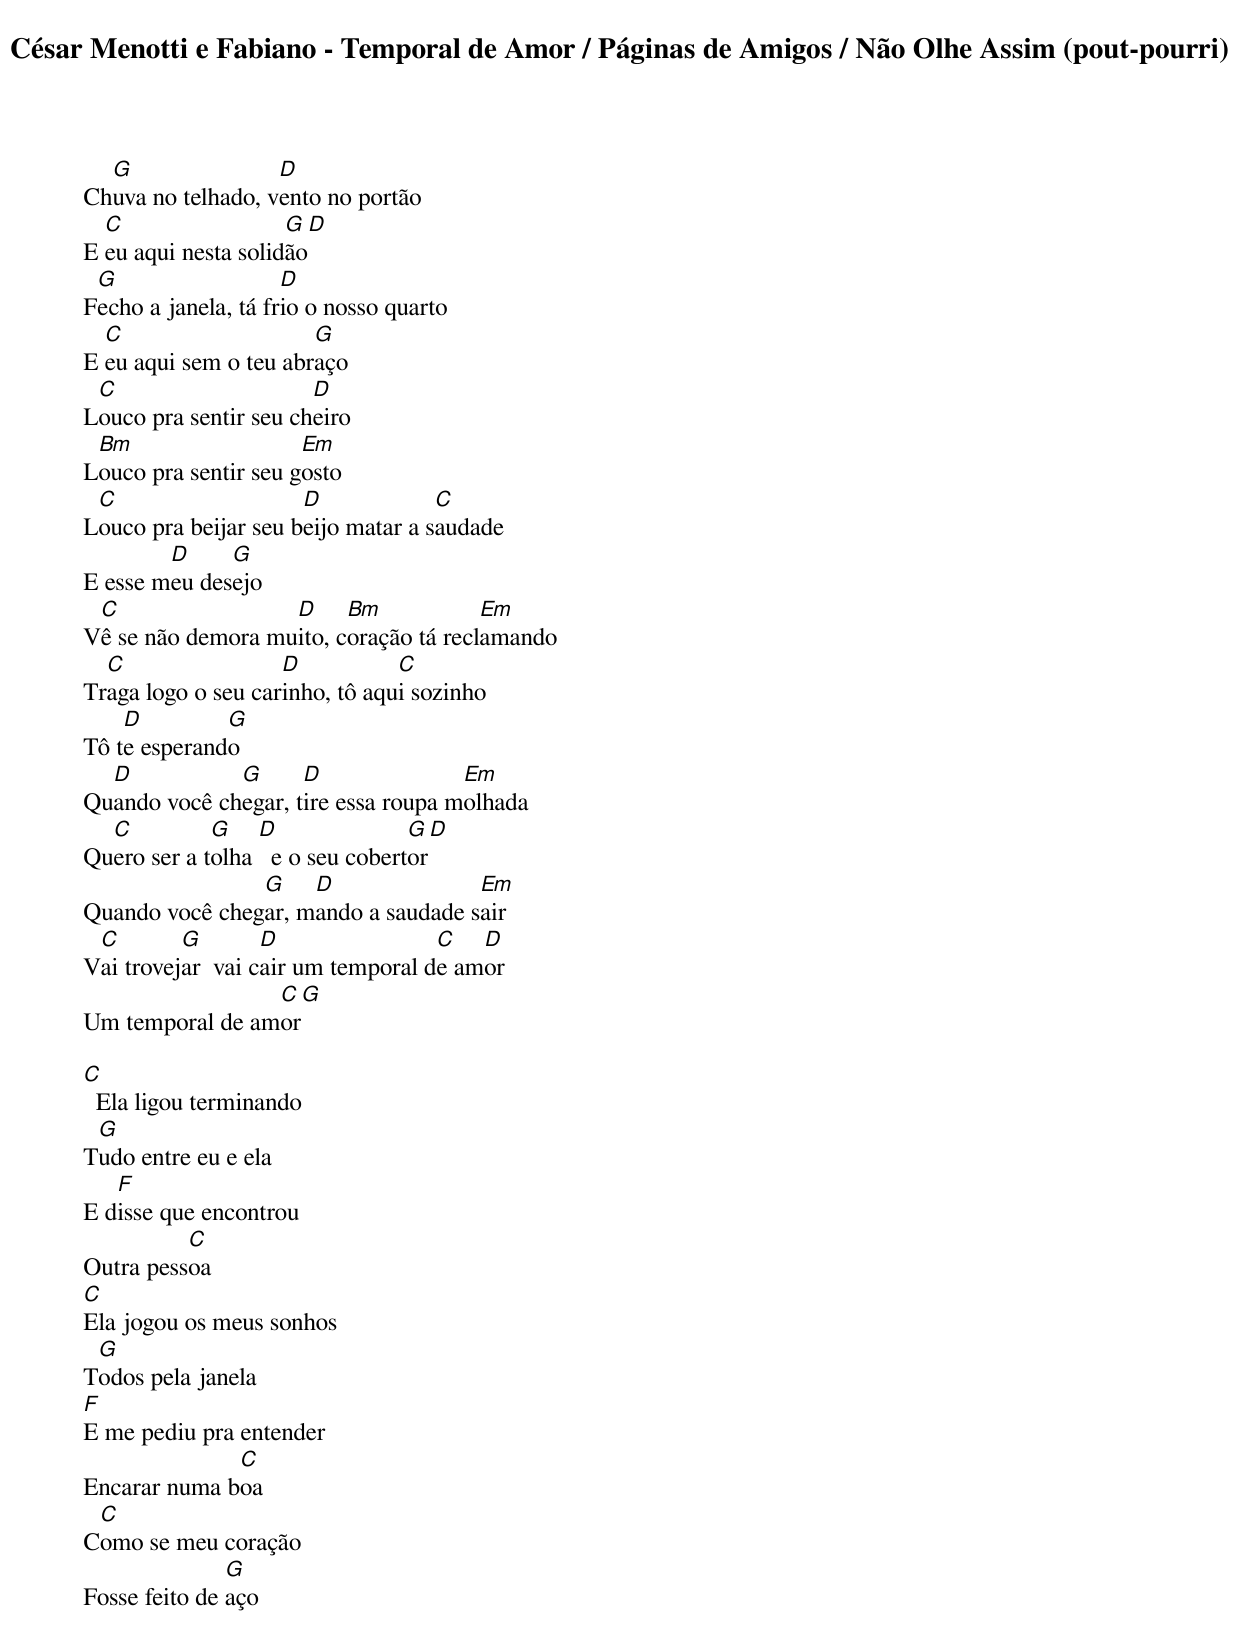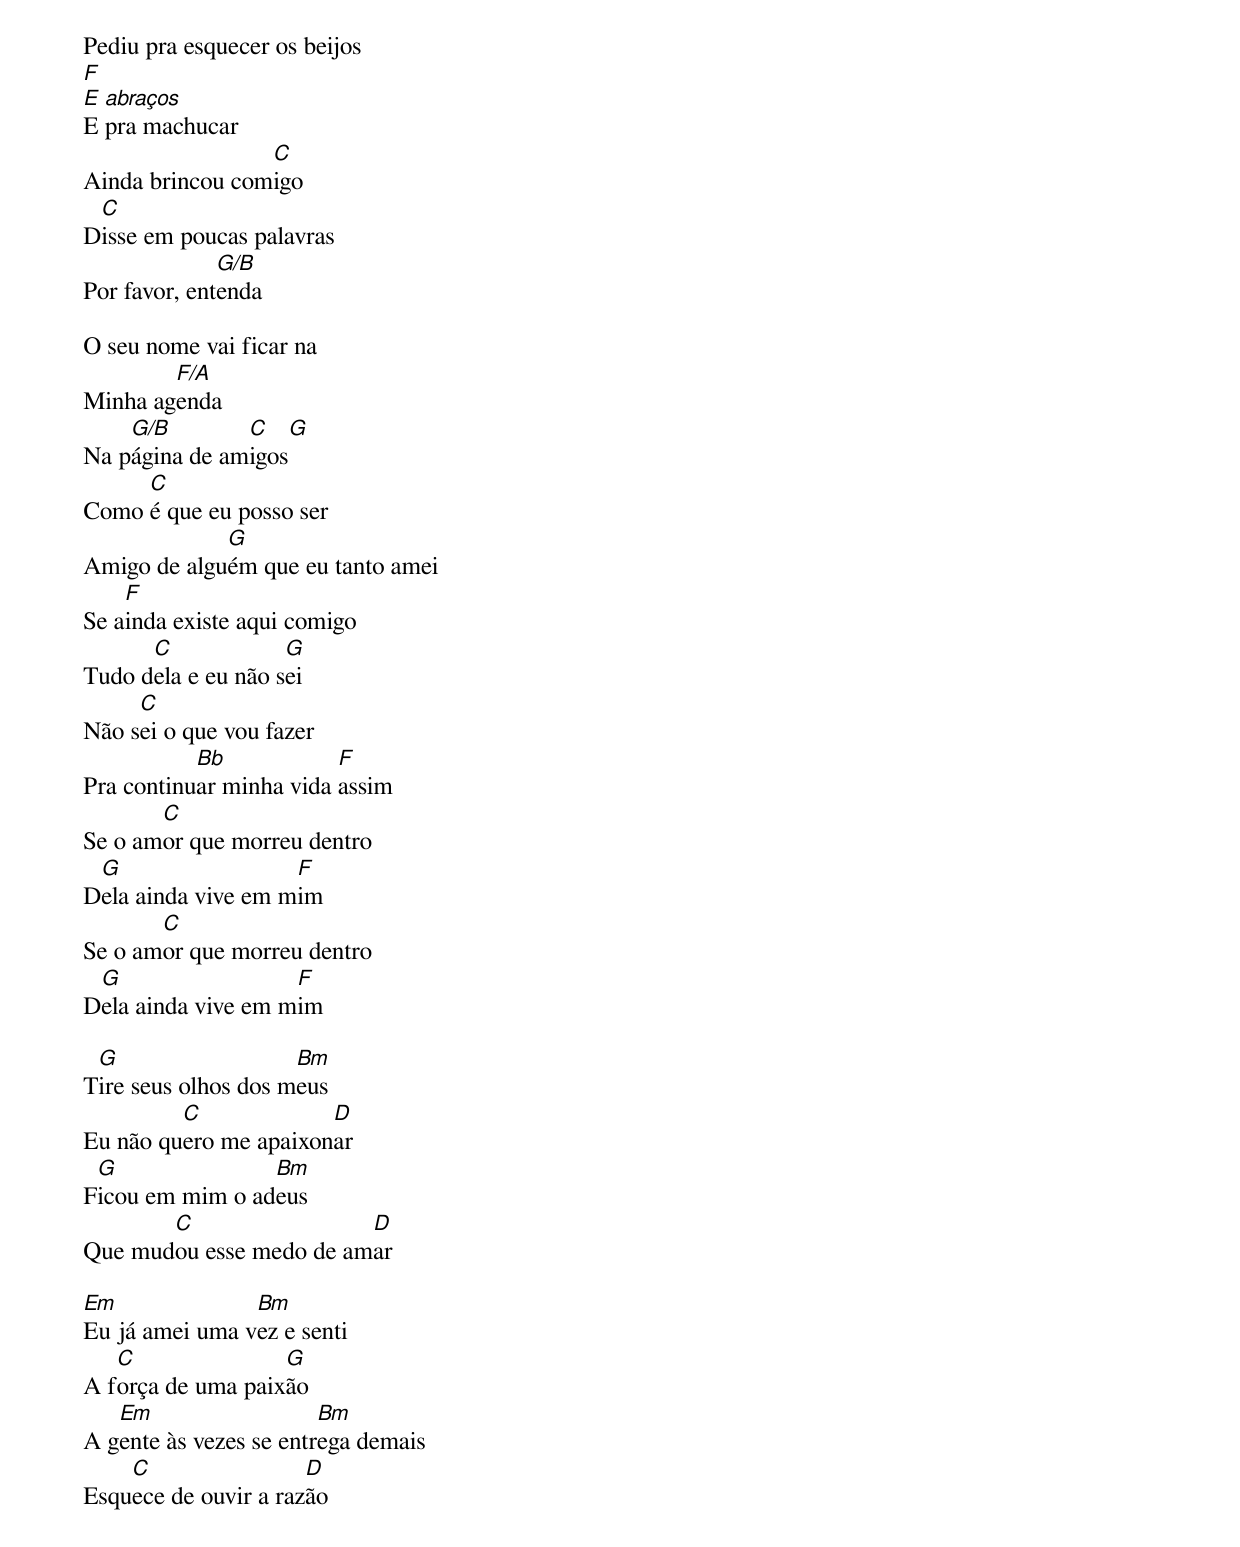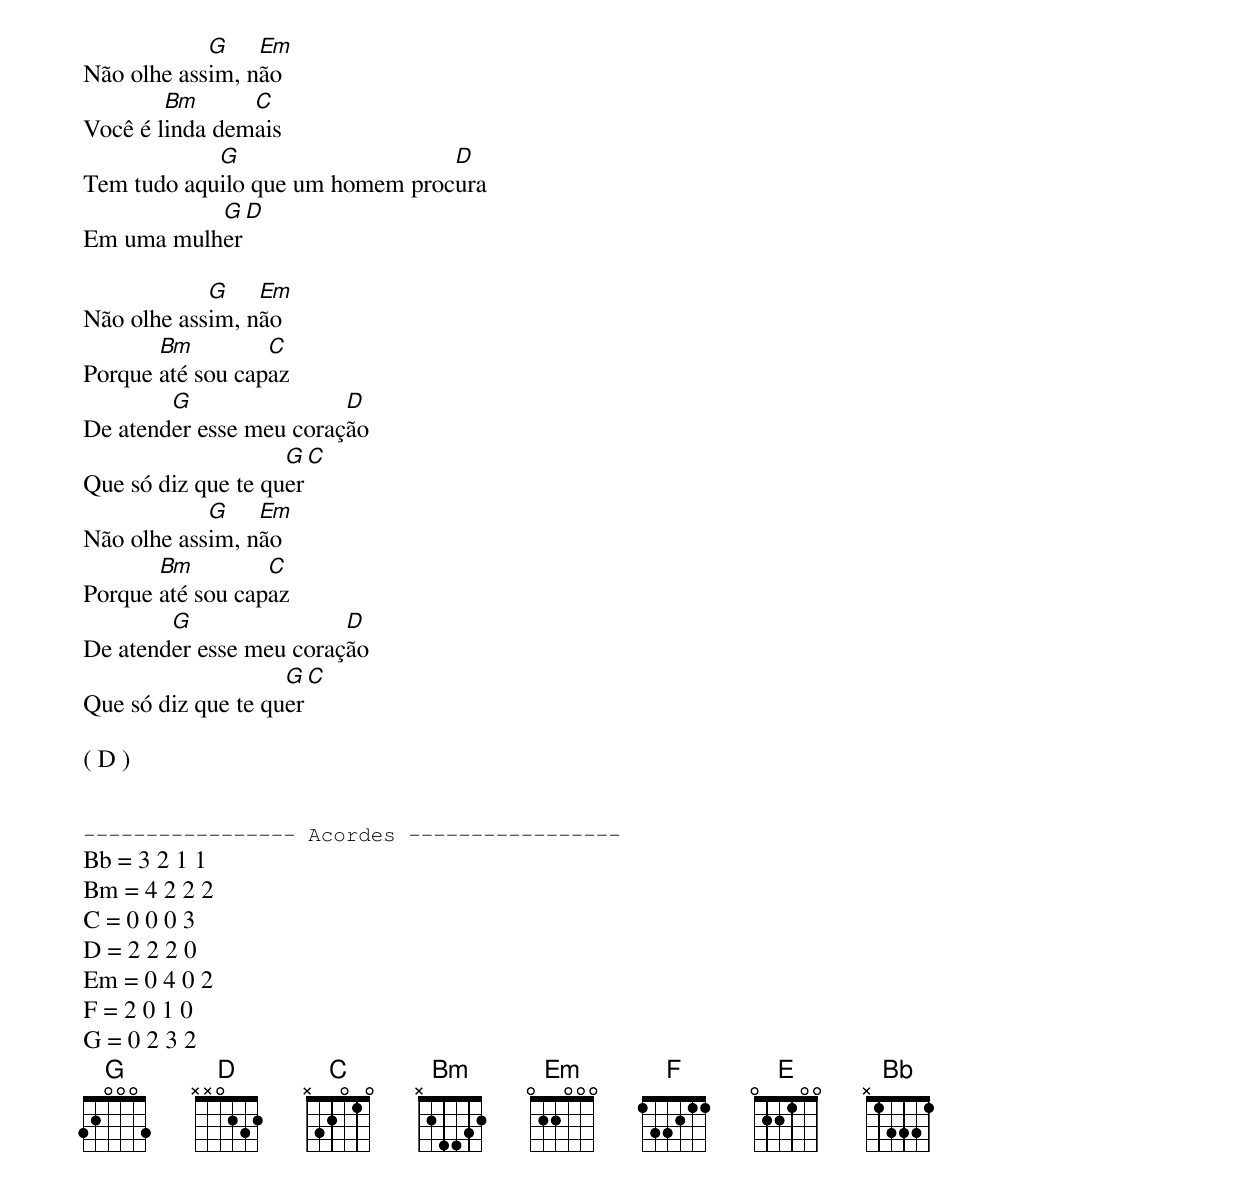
César Menotti e Fabiano - Temporal de Amor / Páginas de Amigos / Não Olhe Assim (pout-pourri)

  G                D
Chuva no telhado, vento no portão
  C                  G  D
E eu aqui nesta solidão
 G                   D
Fecho a janela, tá frio o nosso quarto
  C                    G
E eu aqui sem o teu abraço
 C                     D
Louco pra sentir seu cheiro
 Bm                   Em
Louco pra sentir seu gosto
 C                    D             C
Louco pra beijar seu beijo matar a saudade
        D     G
E esse meu desejo
 C                 D     Bm            Em
Vê se não demora muito, coração tá reclamando
  C                 D           C
Traga logo o seu carinho, tô aqui sozinho
    D         G
Tô te esperando
  D           G      D               Em
Quando você chegar, tire essa roupa molhada
  C          G    D               G   D
Quero ser a tolha   e o seu cobertor
                G    D               Em
Quando você chegar, mando a saudade sair
 C        G        D                C   D
Vai trovejar  vai cair um temporal de amor
                 C  G
Um temporal de amor

C
  Ela ligou terminando
 G
Tudo entre eu e ela
   F
E disse que encontrou
          C
Outra pessoa
C
Ela jogou os meus sonhos
 G
Todos pela janela
F
E me pediu pra entender
              C
Encarar numa boa
 C
Como se meu coração
               G
Fosse feito de aço

Pediu pra esquecer os beijos
       F
E abraços
E pra machucar
                 C
Ainda brincou comigo
 C
Disse em poucas palavras
              G/B
Por favor, entenda

O seu nome vai ficar na
        F/A
Minha agenda
    G/B        C    G
Na página de amigos
     C
Como é que eu posso ser
             G
Amigo de alguém que eu tanto amei
    F
Se ainda existe aqui comigo
      C             G
Tudo dela e eu não sei
     C
Não sei o que vou fazer
           Bb            F
Pra continuar minha vida assim
       C
Se o amor que morreu dentro
 G                  F
Dela ainda vive em mim
       C
Se o amor que morreu dentro
 G                  F
Dela ainda vive em mim

 G                   Bm
Tire seus olhos dos meus
         C             D
Eu não quero me apaixonar
 G               Bm
Ficou em mim o adeus
       C                 D
Que mudou esse medo de amar

Em              Bm
Eu já amei uma vez e senti
   C               G
A força de uma paixão
   Em                   Bm
A gente às vezes se entrega demais
    C                 D
Esquece de ouvir a razão

            G    Em
Não olhe assim, não
        Bm      C
Você é linda demais
            G                    D
Tem tudo aquilo que um homem procura
           G  D
Em uma mulher

            G    Em
Não olhe assim, não
       Bm         C
Porque até sou capaz
        G                D
De atender esse meu coração
                    G  C
Que só diz que te quer
            G    Em
Não olhe assim, não
       Bm         C
Porque até sou capaz
        G                D
De atender esse meu coração
                    G  C
Que só diz que te quer

( D )


----------------- Acordes -----------------
Bb = 3 2 1 1
Bm = 4 2 2 2
C = 0 0 0 3
D = 2 2 2 0
Em = 0 4 0 2
F = 2 0 1 0
G = 0 2 3 2
